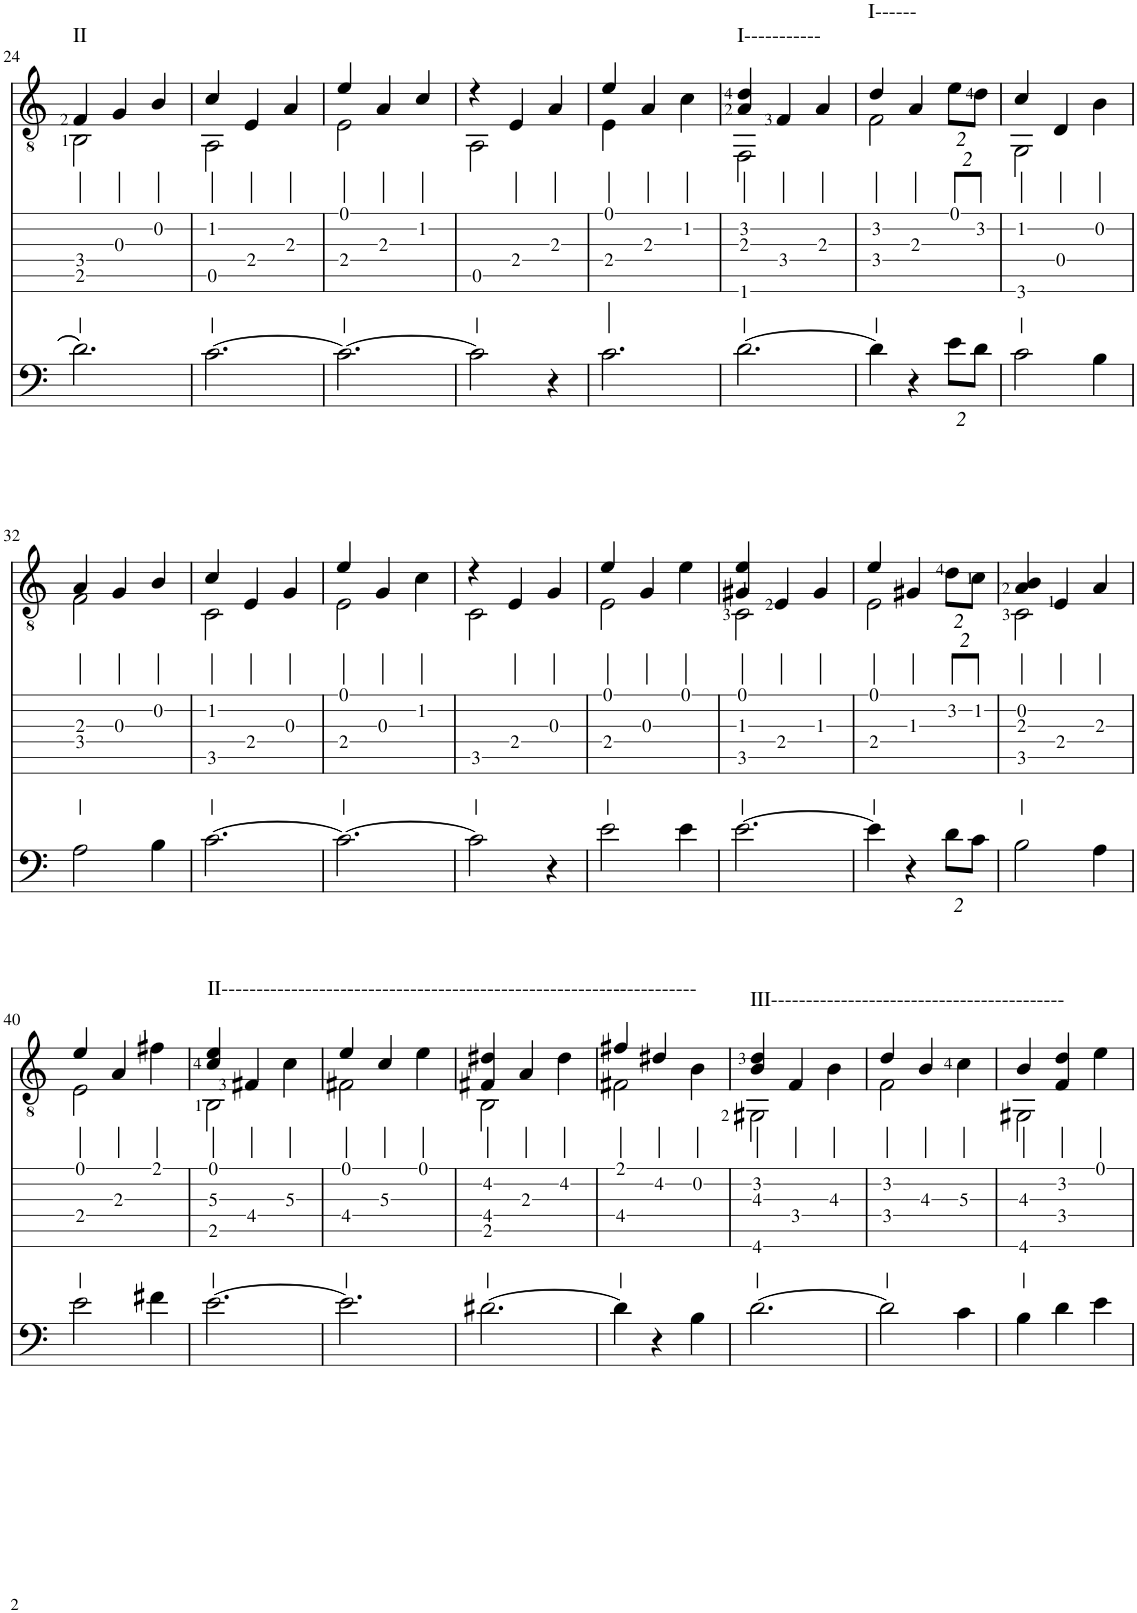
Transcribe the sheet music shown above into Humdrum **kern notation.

**kern	**kern	**kern
*part2	*part1	*part1
*staff3	*staff2	*staff1
*I"Trombone	*I"Classical Guitar	*
*I'Trb	*	*
!!LO:PB:g=z
*clefF4	*	*clefGv2
*k[]	*k[]	*k[]
*M3/4	*M3/4	*M3/4
=24	=24	=24
*	*^	*^
!	!	!	!LO:TX:a:t=II	!
2.d\]	4F/	2BB\	4F/	2BB\
.	4G/	.	4G/	.
.	4B/	4ryy	4B/	4ryy
=25	=25	=25	=25	=25
[2.c\	4c/	2AA\	4c/	2AA\
.	4E/	.	4E/	.
.	4A/	4ryy	4A/	4ryy
=26	=26	=26	=26	=26
2.c\_	4e/	2E\	4e/	2E\
.	4A/	.	4A/	.
.	4c/	4ryy	4c/	4ryy
=27	=27	=27	=27	=27
2c\]	4r	2AA\	4r	2AA\
.	4E/	.	4E/	.
4r	4A/	4ryy	4A/	4ryy
=28	=28	=28	=28	=28
2.c\	4e/	4E\	4e/	4E\
.	4A/	2ryy	4A/	2ryy
.	4c/	.	4c\	.
=29	=29	=29	=29	=29
!	!	!	!LO:TX:a:t=I-----------	!
[2.d\	4A/ 4d/	2FF\	4A/ 4d/	2FF\
.	4F/	.	4F/	.
.	4A/	4ryy	4A/	4ryy
=30	=30	=30	=30	=30
!	!	!	!LO:TX:a:t=I------	!
4d\]	4d/	2F\	4d/	2F\
4r	4A/	.	4A/	.
8e\L	8e/L	4ryy	8e\L	4ryy
8d\J	8d/J	.	8d\J	.
=31	=31	=31	=31	=31
2c\	4c/	2GG\	4c/	2GG\
.	4D/	.	4D/	.
4B\	4B/	4ryy	4B\	4ryy
!!LO:LB:g=z	!!
=32	=32	=32	=32	=32
2A\	4A/	2F\	4A/	2F\
.	4G/	.	4G/	.
4B\	4B/	4ryy	4B/	4ryy
=33	=33	=33	=33	=33
[2.c\	4c/	2C\	4c/	2C\
.	4E/	.	4E/	.
.	4G/	4ryy	4G/	4ryy
=34	=34	=34	=34	=34
2.c\_	4e/	2E\	4e/	2E\
.	4G/	.	4G/	.
.	4c/	4ryy	4c\	4ryy
=35	=35	=35	=35	=35
2c\]	4r	2C\	4r	2C\
.	4E/	.	4E/	.
4r	4G/	4ryy	4G/	4ryy
=36	=36	=36	=36	=36
2e\	4e/	2E\	4e/	2E\
.	4G/	.	4G/	.
4e\	4e/	4ryy	4e\	4ryy
=37	=37	=37	=37	=37
[2.e\	4G#/ 4e/	2C\	4G#X/ 4e/	2C\
.	4E/	.	4E/	.
.	4G#/	4ryy	4G#/	4ryy
=38	=38	=38	=38	=38
4e\]	4e/	2E\	4e/	2E\
4r	4G#/	.	4G#X/	.
8d\L	8d/L	4ryy	8d\L	4ryy
8c\J	8c/J	.	8c\J	.
=39	=39	=39	=39	=39
2B\	4A/ 4B/	2C\	4A/ 4B/	2C\
.	4E/	.	4E/	.
4A\	4A/	4ryy	4A/	4ryy
!!LO:LB:g=z	!!
=40	=40	=40	=40	=40
2e\	4e/	2E\	4e/	2E\
.	4A/	.	4A/	.
4f#X\	4f#/	4ryy	4f#X\	4ryy
=41	=41	=41	=41	=41
!	!	!	!LO:TX:a:t=II--------------------------------------------------------------------	!
[2.e\	4c/ 4e/	2BB\	4c/ 4e/	2BB\
.	4F#/	.	4F#X/	.
.	4c/	4ryy	4c\	4ryy
=42	=42	=42	=42	=42
2.e\]	4e/	2F#X\	4e/	2F#X\
.	4c/	.	4c/	.
.	4e/	4ryy	4e\	4ryy
=43	=43	=43	=43	=43
[2.d#X\	4F#/ 4d#/	2BB\	4F#X/ 4d#X/	2BB\
.	4A/	.	4A/	.
.	4d#/	4ryy	4d#\	4ryy
=44	=44	=44	=44	=44
4d#\]	4f#/	2F#X\	4f#X/	2F#X\
4r	4d#/	.	4d#X/	.
4B\	4B/	4ryy	4B\	4ryy
=45	=45	=45	=45	=45
!	!	!	!LO:TX:a:t=III------------------------------------------	!
[2.d\	4B/ 4d/	2GG#X\	4B/ 4d/	2GG#X\
.	4F/	.	4F/	.
.	4B/	4ryy	4B\	4ryy
=46	=46	=46	=46	=46
2d\]	4d/	2F\	4d/	2F\
.	4B/	.	4B/	.
4c\	4c/	4ryy	4c\	4ryy
=47	=47	=47	=47	=47
4B\	4B/	2GG#X\	4B/	2GG#X\
4d\	4F/ 4d/	.	4F/ 4d/	.
4e\	4e/	4ryy	4e\	4ryy
*	*v	*v	*	*
*	*	*v	*v
=	=	=
*-	*-	*-
